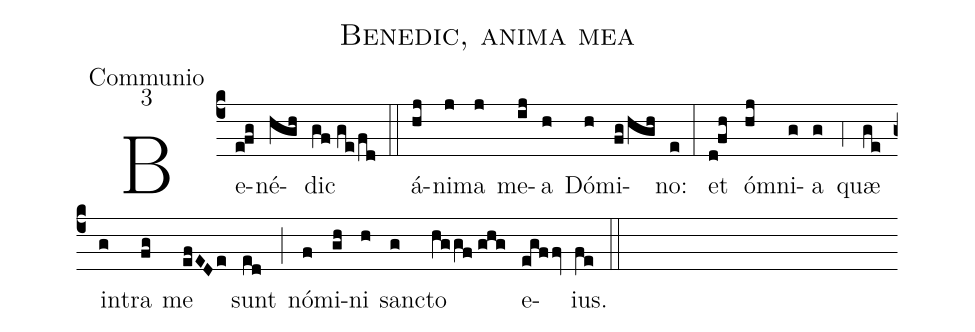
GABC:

name:Benedic, anima mea;
office-part:Communio;
mode:3;
%%
(c4) Be(e!fg)né(hgh)dic(gf//ge/fd) (::)
á(hj)ni(j)ma(j) me(ij)a(h) Dó(h)mi(fg/hgh)no:(e) (:)
et(d!fh) ó(hj)mni(g)a(g) (,4) quæ(ge) in(g)tra(fg) me(efEDe) sunt(ed) (;) nó(f)mi(gh)ni(h) san(g)cto(hggf//ghg) e(egffv)ius.(fe) (::)
